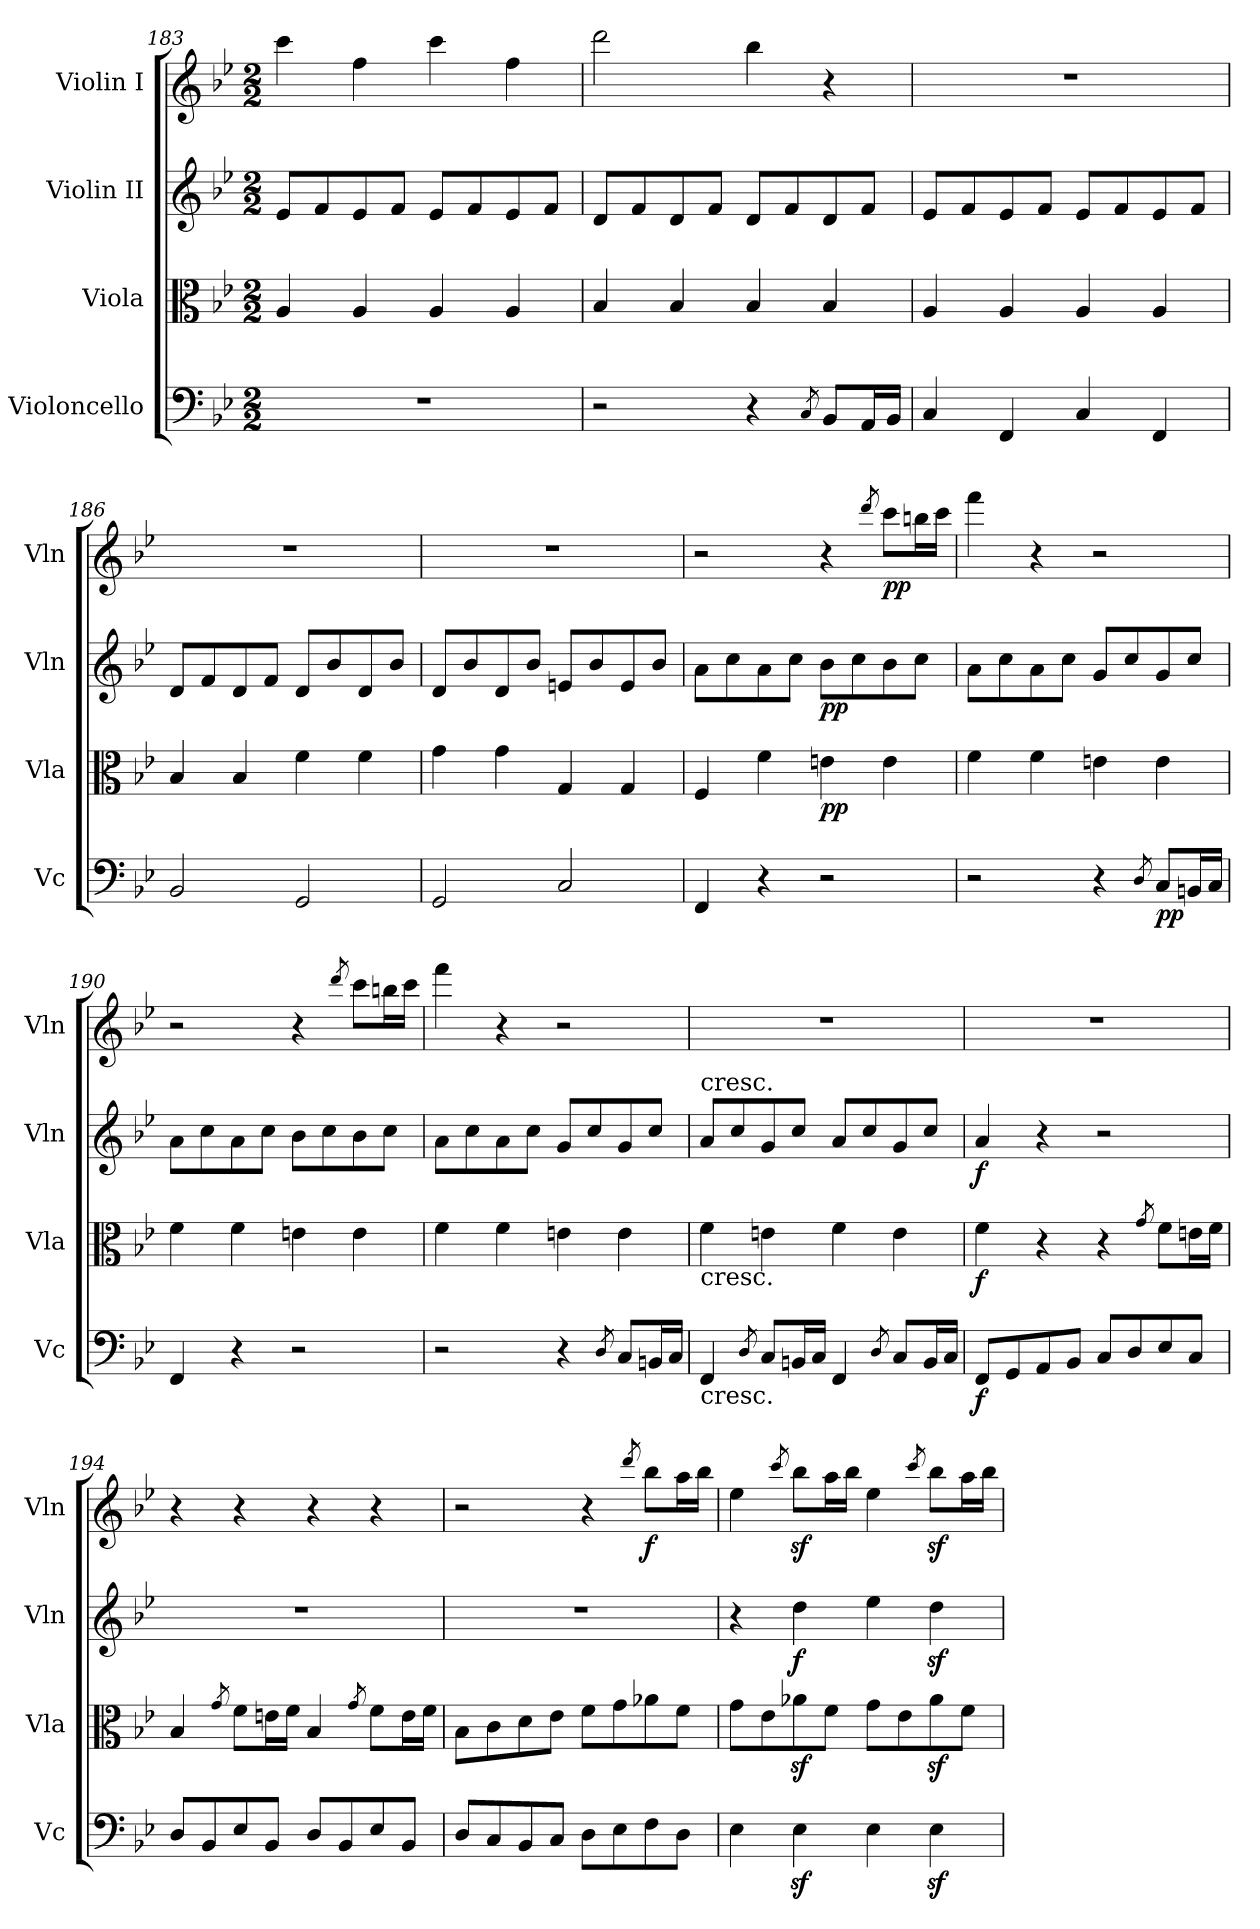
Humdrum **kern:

**kern	**dynam	**kern	**dynam	**kern	**dynam	**kern	**dynam
*part4	*part4	*part3	*part3	*part2	*part2	*part1	*part1
*staff4	*staff4	*staff3	*staff3	*staff2	*staff2	*staff1	*staff1
*I"Violoncello	*	*I"Viola	*	*I"Violin II	*	*I"Violin I	*
*I'Vc	*	*I'Vla	*	*I'Vln	*	*I'Vln	*
*clefF4	*	*clefC3	*	*clefG2	*	*clefG2	*
*k[b-e-]	*	*k[b-e-]	*	*k[b-e-]	*	*k[b-e-]	*
*B-:	*	*B-:	*	*B-:	*	*B-:	*
*M2/2	*	*M2/2	*	*M2/2	*	*M2/2	*
=183	=183	=183	=183	=183	=183	=183	=183
1r	.	4A/	.	8e-/L	.	4ccc\	.
.	.	.	.	8f/	.	.	.
.	.	4A/	.	8e-/	.	4ff\	.
.	.	.	.	8f/J	.	.	.
.	.	4A/	.	8e-/L	.	4ccc\	.
.	.	.	.	8f/	.	.	.
.	.	4A/	.	8e-/	.	4ff\	.
.	.	.	.	8f/J	.	.	.
=184	=184	=184	=184	=184	=184	=184	=184
2r	.	4B-/	.	8d/L	.	2ddd\	.
.	.	.	.	8f/	.	.	.
.	.	4B-/	.	8d/	.	.	.
.	.	.	.	8f/J	.	.	.
4r	.	4B-/	.	8d/L	.	4bb-\	.
.	.	.	.	8f/	.	.	.
8qC/	.	.	.	.	.	.	.
8BB-/L	.	4B-/	.	8d/	.	4r	.
16AA/L	.	.	.	8f/J	.	.	.
16BB-/JJ	.	.	.	.	.	.	.
=185	=185	=185	=185	=185	=185	=185	=185
4C/	.	4A/	.	8e-/L	.	1r	.
.	.	.	.	8f/	.	.	.
4FF/	.	4A/	.	8e-/	.	.	.
.	.	.	.	8f/J	.	.	.
4C/	.	4A/	.	8e-/L	.	.	.
.	.	.	.	8f/	.	.	.
4FF/	.	4A/	.	8e-/	.	.	.
.	.	.	.	8f/J	.	.	.
=186	=186	=186	=186	=186	=186	=186	=186
2BB-/	.	4B-/	.	8d/L	.	1r	.
.	.	.	.	8f/	.	.	.
.	.	4B-/	.	8d/	.	.	.
.	.	.	.	8f/J	.	.	.
2GG/	.	4f\	.	8d/L	.	.	.
.	.	.	.	8b-/	.	.	.
.	.	4f\	.	8d/	.	.	.
.	.	.	.	8b-/J	.	.	.
=187	=187	=187	=187	=187	=187	=187	=187
2GG/	.	4g\	.	8d/L	.	1r	.
.	.	.	.	8b-/	.	.	.
.	.	4g\	.	8d/	.	.	.
.	.	.	.	8b-/J	.	.	.
2C/	.	4G/	.	8en/L	.	.	.
.	.	.	.	8b-/	.	.	.
.	.	4G/	.	8e/	.	.	.
.	.	.	.	8b-/J	.	.	.
=188	=188	=188	=188	=188	=188	=188	=188
4FF/	.	4F/	.	8a\L	.	2r	.
.	.	.	.	8cc\	.	.	.
4r	.	4f\	.	8a\	.	.	.
.	.	.	.	8cc\J	.	.	.
!	!	!	!LO:DY:b	!	!LO:DY:b	!	!
2r	.	4en\	pp	8b-\L	pp	4r	.
.	.	.	.	8cc\	.	.	.
.	.	.	.	.	.	8qddd/	.
!	!	!	!	!	!	!	!LO:DY:b
.	.	4e\	.	8b-\	.	8ccc\L	pp
.	.	.	.	8cc\J	.	16bbn\L	.
.	.	.	.	.	.	16ccc\JJ	.
=189	=189	=189	=189	=189	=189	=189	=189
2r	.	4f\	.	8a\L	.	4fff\	.
.	.	.	.	8cc\	.	.	.
.	.	4f\	.	8a\	.	4r	.
.	.	.	.	8cc\J	.	.	.
4r	.	4en\	.	8g/L	.	2r	.
.	.	.	.	8cc/	.	.	.
8qD/	.	.	.	.	.	.	.
!	!LO:DY:b	!	!	!	!	!	!
8C/L	pp	4e\	.	8g/	.	.	.
16BBn/L	.	.	.	8cc/J	.	.	.
16C/JJ	.	.	.	.	.	.	.
=190	=190	=190	=190	=190	=190	=190	=190
4FF/	.	4f\	.	8a\L	.	2r	.
.	.	.	.	8cc\	.	.	.
4r	.	4f\	.	8a\	.	.	.
.	.	.	.	8cc\J	.	.	.
2r	.	4en\	.	8b-\L	.	4r	.
.	.	.	.	8cc\	.	.	.
.	.	.	.	.	.	8qddd/	.
.	.	4e\	.	8b-\	.	8ccc\L	.
.	.	.	.	8cc\J	.	16bbn\L	.
.	.	.	.	.	.	16ccc\JJ	.
=191	=191	=191	=191	=191	=191	=191	=191
2r	.	4f\	.	8a\L	.	4fff\	.
.	.	.	.	8cc\	.	.	.
.	.	4f\	.	8a\	.	4r	.
.	.	.	.	8cc\J	.	.	.
4r	.	4en\	.	8g/L	.	2r	.
.	.	.	.	8cc/	.	.	.
8qD/	.	.	.	.	.	.	.
8C/L	.	4e\	.	8g/	.	.	.
16BBn/L	.	.	.	8cc/J	.	.	.
16C/JJ	.	.	.	.	.	.	.
=192	=192	=192	=192	=192	=192	=192	=192
!	!	!	!	!LO:TX:a:t=cresc.	!	!	!
!	!	!LO:TX:b:t=cresc.	!	!	!	!	!
!LO:TX:b:t=cresc.	!	!	!	!	!	!	!
4FF/	.	4f\	.	8a/L	.	1r	.
.	.	.	.	8cc/	.	.	.
8qD/	.	.	.	.	.	.	.
8C/L	.	4en\	.	8g/	.	.	.
16BBn/L	.	.	.	8cc/J	.	.	.
16C/JJ	.	.	.	.	.	.	.
4FF/	.	4f\	.	8a/L	.	.	.
.	.	.	.	8cc/	.	.	.
8qD/	.	.	.	.	.	.	.
8C/L	.	4e\	.	8g/	.	.	.
16BB/L	.	.	.	8cc/J	.	.	.
16C/JJ	.	.	.	.	.	.	.
=193	=193	=193	=193	=193	=193	=193	=193
!	!LO:DY:b	!	!LO:DY:b	!	!LO:DY:b	!	!
8FF/L	f	4f\	f	4a/	f	1r	.
8GG/	.	.	.	.	.	.	.
8AA/	.	4r	.	4r	.	.	.
8BB-/J	.	.	.	.	.	.	.
8C/L	.	4r	.	2r	.	.	.
8D/	.	.	.	.	.	.	.
.	.	8qg/	.	.	.	.	.
8E-/	.	8f\L	.	.	.	.	.
8C/J	.	16en\L	.	.	.	.	.
.	.	16f\JJ	.	.	.	.	.
=194	=194	=194	=194	=194	=194	=194	=194
8D/L	.	4B-/	.	1r	.	4r	.
8BB-/	.	.	.	.	.	.	.
.	.	8qg/	.	.	.	.	.
8E-/	.	8f\L	.	.	.	4r	.
8BB-/J	.	16en\L	.	.	.	.	.
.	.	16f\JJ	.	.	.	.	.
8D/L	.	4B-/	.	.	.	4r	.
8BB-/	.	.	.	.	.	.	.
.	.	8qg/	.	.	.	.	.
8E-/	.	8f\L	.	.	.	4r	.
8BB-/J	.	16e\L	.	.	.	.	.
.	.	16f\JJ	.	.	.	.	.
=195	=195	=195	=195	=195	=195	=195	=195
8D/L	.	8B-\L	.	1r	.	2r	.
8C/	.	8c\	.	.	.	.	.
8BB-/	.	8d\	.	.	.	.	.
8C/J	.	8e-\J	.	.	.	.	.
8D\L	.	8f\L	.	.	.	4r	.
8E-\	.	8g\	.	.	.	.	.
.	.	.	.	.	.	8qddd/	.
!	!	!	!	!	!	!	!LO:DY:b
8F\	.	8a-X\	.	.	.	8bb-\L	f
8D\J	.	8f\J	.	.	.	16aa\L	.
.	.	.	.	.	.	16bb-\JJ	.
=196	=196	=196	=196	=196	=196	=196	=196
4E-\	.	8g\L	.	4r	.	4ee-\	.
.	.	8e-\	.	.	.	.	.
.	.	.	.	.	.	8qccc/	.
!	!	!	!	!	!LO:DY:b	!	!
4E-z<\	.	8a-Xz<\	.	4dd\	f	8bb-z<\L	.
.	.	8f\J	.	.	.	16aa\L	.
.	.	.	.	.	.	16bb-\JJ	.
4E-\	.	8g\L	.	4ee-\	.	4ee-\	.
.	.	8e-\	.	.	.	.	.
.	.	.	.	.	.	8qccc/	.
4E-z<\	.	8a-z<\	.	4ddz<\	.	8bb-z<\L	.
.	.	8f\J	.	.	.	16aa\L	.
.	.	.	.	.	.	16bb-\JJ	.
=	=	=	=	=	=	=	=
*-	*-	*-	*-	*-	*-	*-	*-
